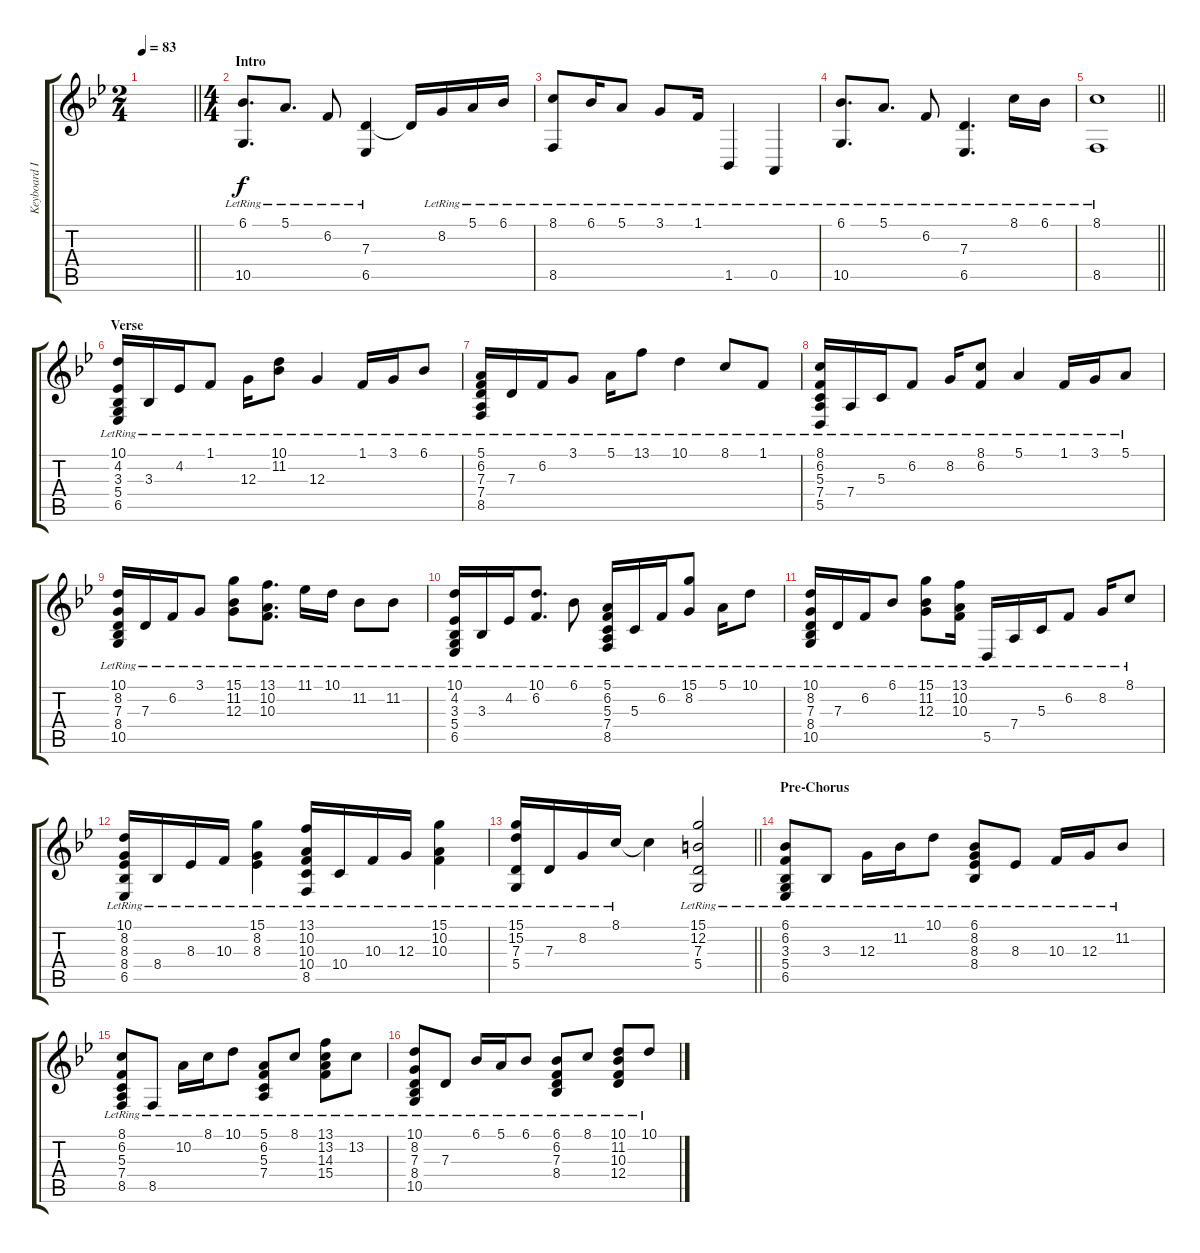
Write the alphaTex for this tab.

\track ("Keyboard III" "Keyboard I") {instrument acousticgrandpiano}
\staff {score tabs}
\tuning (E4 B3 G3 D3 A2 E2) {hide}
\ts (2 4)
\tempo 83
\clef g2
\barLineRight lightlight
\ks bb
|
\ts (4 4)
\section ("" "Intro")
(6.1{lr} 10.5{lr}).8{d} 5.1{lr}.8{d} 6.2{lr}.8 (7.3{lr} 6.5{lr}).4 7.3{t}.16 8.2{lr}.16 5.1{lr}.16 6.1{lr}.16 |
(8.1{lr} 8.5{lr}).8 6.1{lr}.16 5.1{lr}.8 3.1{lr}.8 1.1{lr}.16 1.5{lr}.4 0.5{lr}.4 |
(6.1{lr} 10.5{lr}).8{d} 5.1{lr}.8{d} 6.2{lr}.8 (7.3{lr} 6.5{lr}).4{d} 8.1{lr}.16 6.1{lr}.16 |
\barLineRight lightlight
(8.1{lr} 8.5{lr}).1 |
\section ("" "Verse")
(10.1{lr} 4.2{lr} 3.3{lr} 5.4{lr} 6.5{lr}).16 3.3{lr}.16 4.2{lr}.16 1.1{lr}.8 12.3{lr}.16 (10.1{lr} 11.2{lr}).8 12.3{lr}.4 1.1{lr}.16 3.1{lr}.16 6.1{lr}.8 |
(5.1{lr} 6.2{lr} 7.3{lr} 7.4{lr} 8.5{lr}).16 7.3{lr}.16 6.2{lr}.16 3.1{lr}.8 5.1{lr}.16 13.1{lr}.8 10.1{lr}.4 8.1{lr}.8 1.1{lr}.8 |
(8.1{lr} 6.2{lr} 5.3{lr} 7.4{lr} 5.5{lr}).16 7.4{lr}.16 5.3{lr}.16 6.2{lr}.8 8.2{lr}.16 (8.1{lr} 6.2{lr}).8 5.1{lr}.4 1.1{lr}.16 3.1{lr}.16 5.1{lr}.8 |
(10.1{lr} 8.2{lr} 7.3{lr} 8.4{lr} 10.5{lr}).16 7.3{lr}.16 6.2{lr}.16 3.1{lr}.8 (15.1{lr} 11.2{lr} 12.3{lr}).8 (13.1{lr} 10.2{lr} 10.3{lr}).8{d} 11.1{lr}.16 10.1{lr}.16 11.2{lr}.8 11.2{lr}.8 |
(10.1{lr} 4.2{lr} 3.3{lr} 5.4{lr} 6.5{lr}).16 3.3{lr}.16 4.2{lr}.16 (10.1{lr} 6.2{lr}).8{d} 6.1{lr}.8 (5.1{lr} 6.2{lr} 5.3{lr} 7.4{lr} 8.5{lr}).16 5.3{lr}.16 6.2{lr}.16 (15.1{lr} 8.2{lr}).8 5.1{lr}.16 10.1{lr}.8 |
(10.1{lr} 8.2{lr} 7.3{lr} 8.4{lr} 10.5{lr}).16 7.3{lr}.16 6.2{lr}.16 6.1{lr}.8 (15.1{lr} 11.2{lr} 12.3{lr}).8 (13.1{lr} 10.2{lr} 10.3{lr}).16 5.5{lr}.16 7.4{lr}.16 5.3{lr}.16 6.2{lr}.8 8.2{lr}.16 8.1{lr}.8 |
(10.1{lr} 8.2{lr} 8.3{lr} 8.4{lr} 6.5{lr}).16 8.4{lr}.16 8.3{lr}.16 10.3{lr}.16 (15.1{lr} 8.2{lr} 8.3{lr}).4 (13.1{lr} 10.2{lr} 10.3{lr} 10.4{lr} 8.5{lr}).16 10.4{lr}.16 10.3{lr}.16 12.3{lr}.16 (15.1{lr} 10.2{lr} 10.3{lr}).4 |
\barLineRight lightlight
(15.1{lr} 15.2{lr} 7.3{lr} 5.4{lr}).16 7.3{lr}.16 8.2{lr}.16 8.1{lr}.16 8.1{t}.4 (15.1{lr} 12.2{lr} 7.3{lr} 5.4{lr}).2 |
\section ("" "Pre-Chorus")
(6.1{lr} 6.2{lr} 3.3{lr} 5.4{lr} 6.5{lr}).8 3.3{lr}.8 12.3{lr}.16 11.2{lr}.16 10.1{lr}.8 (6.1{lr} 8.2{lr} 8.3{lr} 8.4{lr}).8 8.3{lr}.8 10.3{lr}.16 12.3{lr}.16 11.2{lr}.8 |
(8.1{lr} 6.2{lr} 5.3{lr} 7.4{lr} 8.5{lr}).8 8.5{lr}.8 10.2{lr}.16 8.1{lr}.16 10.1{lr}.8 (5.1{lr} 6.2{lr} 5.3{lr} 7.4{lr}).8 8.1{lr}.8 (13.1{lr} 13.2{lr} 14.3{lr} 15.4{lr}).8 13.2{lr}.8 |
(10.1{lr} 8.2{lr} 7.3{lr} 8.4{lr} 10.5{lr}).8 7.3{lr}.8 6.1{lr}.16 5.1{lr}.16 6.1{lr}.8 (6.1{lr} 6.2{lr} 7.3{lr} 8.4{lr}).8 8.1{lr}.8 (10.1{lr} 11.2{lr} 10.3{lr} 12.4{lr}).8 10.1{lr}.8
